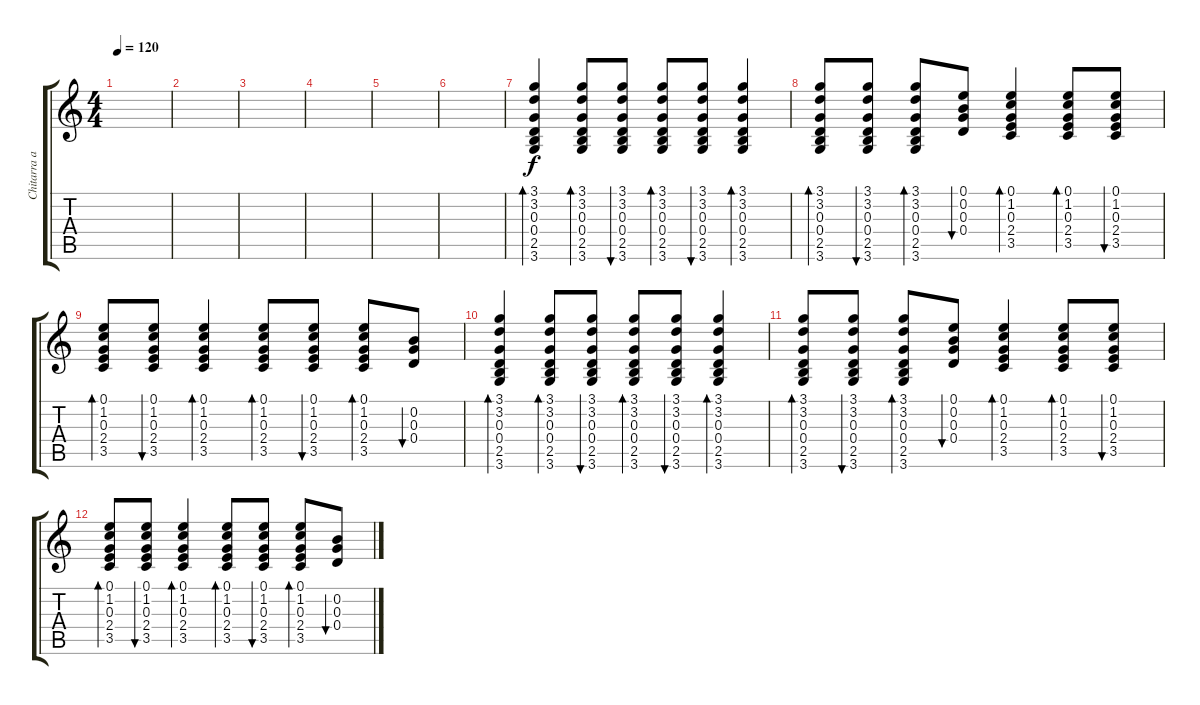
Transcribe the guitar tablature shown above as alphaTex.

\track ("Chitarra accordi" "Chitarra a") {instrument acousticguitarnylon}
\staff {score tabs}
\tuning (E4 B3 G3 D3 A2 E2) {hide}
\ts (4 4)
\tempo 120
\clef g2
\ks c
|
|
|
|
|
|
(3.1 3.2 0.3 0.4 2.5 3.6).4{bd 60} (3.1 3.2 0.3 0.4 2.5 3.6).8{bd 60} (3.1 3.2 0.3 0.4 2.5 3.6).8{bu 60} (3.1 3.2 0.3 0.4 2.5 3.6).8{bd 60} (3.1 3.2 0.3 0.4 2.5 3.6).8{bu 60} (3.1 3.2 0.3 0.4 2.5 3.6).4{bd 60} |
(3.1 3.2 0.3 0.4 2.5 3.6).8{bd 60} (3.1 3.2 0.3 0.4 2.5 3.6).8{bu 60} (3.1 3.2 0.3 0.4 2.5 3.6).8{bd 60} (0.1 0.2 0.3 0.4).8{bu 60} (0.1 1.2 0.3 2.4 3.5).4{bd 60} (0.1 1.2 0.3 2.4 3.5).8{bd 60} (0.1 1.2 0.3 2.4 3.5).8{bu 60} |
(0.1 1.2 0.3 2.4 3.5).8{bd 60} (0.1 1.2 0.3 2.4 3.5).8{bu 60} (0.1 1.2 0.3 2.4 3.5).4{bd 60} (0.1 1.2 0.3 2.4 3.5).8{bd 60} (0.1 1.2 0.3 2.4 3.5).8{bu 60} (0.1 1.2 0.3 2.4 3.5).8{bd 60} (0.2 0.3 0.4).8{bu 60} |
(3.1 3.2 0.3 0.4 2.5 3.6).4{bd 60} (3.1 3.2 0.3 0.4 2.5 3.6).8{bd 60} (3.1 3.2 0.3 0.4 2.5 3.6).8{bu 60} (3.1 3.2 0.3 0.4 2.5 3.6).8{bd 60} (3.1 3.2 0.3 0.4 2.5 3.6).8{bu 60} (3.1 3.2 0.3 0.4 2.5 3.6).4{bd 60} |
(3.1 3.2 0.3 0.4 2.5 3.6).8{bd 60} (3.1 3.2 0.3 0.4 2.5 3.6).8{bu 60} (3.1 3.2 0.3 0.4 2.5 3.6).8{bd 60} (0.1 0.2 0.3 0.4).8{bu 60} (0.1 1.2 0.3 2.4 3.5).4{bd 60} (0.1 1.2 0.3 2.4 3.5).8{bd 60} (0.1 1.2 0.3 2.4 3.5).8{bu 60} |
(0.1 1.2 0.3 2.4 3.5).8{bd 60} (0.1 1.2 0.3 2.4 3.5).8{bu 60} (0.1 1.2 0.3 2.4 3.5).4{bd 60} (0.1 1.2 0.3 2.4 3.5).8{bd 60} (0.1 1.2 0.3 2.4 3.5).8{bu 60} (0.1 1.2 0.3 2.4 3.5).8{bd 60} (0.2 0.3 0.4).8{bu 60}
